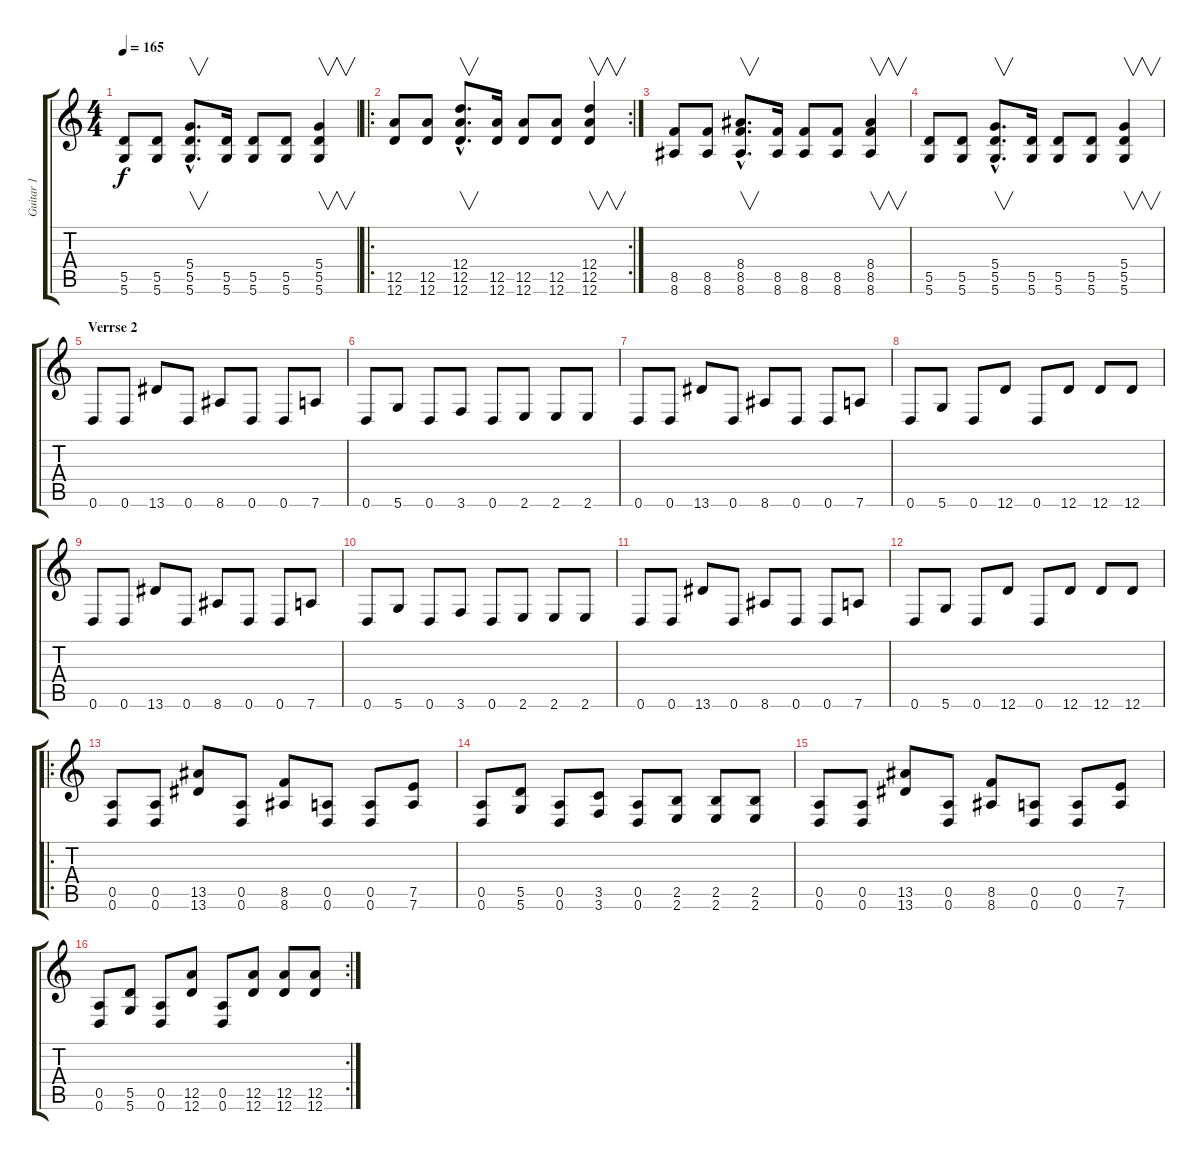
\track ("Guitar 1" "Guitar 1") {instrument distortionguitar}
\staff {score tabs}
\tuning (E4 B3 G3 D3 A2 D2) {hide}
\ts (4 4)
\tempo 165
\clef g2
\ks c
(5.5 5.6).8{dy f} (5.5 5.6).8 (5.4{hac} 5.5{hac} 5.6{hac}).8{v d} (5.5 5.6).16 (5.5 5.6).8 (5.5 5.6).8 (5.4 5.5 5.6).4{v} |
\ro
\rc 2
(12.5 12.6).8 (12.5 12.6).8 (12.4{hac} 12.5{hac} 12.6{hac}).8{v d} (12.5 12.6).16 (12.5 12.6).8 (12.5 12.6).8 (12.4 12.5 12.6).4{v} |
(8.5 8.6).8 (8.5 8.6).8 (8.4{hac} 8.5{hac} 8.6{hac}).8{v d} (8.5 8.6).16 (8.5 8.6).8 (8.5 8.6).8 (8.4 8.5 8.6).4{v} |
(5.5 5.6).8 (5.5 5.6).8 (5.4{hac} 5.5{hac} 5.6{hac}).8{v d} (5.5 5.6).16 (5.5 5.6).8 (5.5 5.6).8 (5.4 5.5 5.6).4{v} |
\section ("" "Verrse 2")
0.6.8 0.6.8 13.6.8 0.6.8 8.6.8 0.6.8 0.6.8 7.6.8 |
0.6.8 5.6.8 0.6.8 3.6.8 0.6.8 2.6.8 2.6.8 2.6.8 |
0.6.8 0.6.8 13.6.8 0.6.8 8.6.8 0.6.8 0.6.8 7.6.8 |
0.6.8 5.6.8 0.6.8 12.6.8 0.6.8 12.6.8 12.6.8 12.6.8 |
0.6.8 0.6.8 13.6.8 0.6.8 8.6.8 0.6.8 0.6.8 7.6.8 |
0.6.8 5.6.8 0.6.8 3.6.8 0.6.8 2.6.8 2.6.8 2.6.8 |
0.6.8 0.6.8 13.6.8 0.6.8 8.6.8 0.6.8 0.6.8 7.6.8 |
0.6.8 5.6.8 0.6.8 12.6.8 0.6.8 12.6.8 12.6.8 12.6.8 |
\ro
(0.5 0.6).8 (0.5 0.6).8 (13.5 13.6).8 (0.5 0.6).8 (8.5 8.6).8 (0.5 0.6).8 (0.5 0.6).8 (7.5 7.6).8 |
(0.5 0.6).8 (5.5 5.6).8 (0.5 0.6).8 (3.5 3.6).8 (0.5 0.6).8 (2.5 2.6).8 (2.5 2.6).8 (2.5 2.6).8 |
(0.5 0.6).8 (0.5 0.6).8 (13.5 13.6).8 (0.5 0.6).8 (8.5 8.6).8 (0.5 0.6).8 (0.5 0.6).8 (7.5 7.6).8 |
\rc 2
(0.5 0.6).8 (5.5 5.6).8 (0.5 0.6).8 (12.5 12.6).8 (0.5 0.6).8 (12.5 12.6).8 (12.5 12.6).8 (12.5 12.6).8
